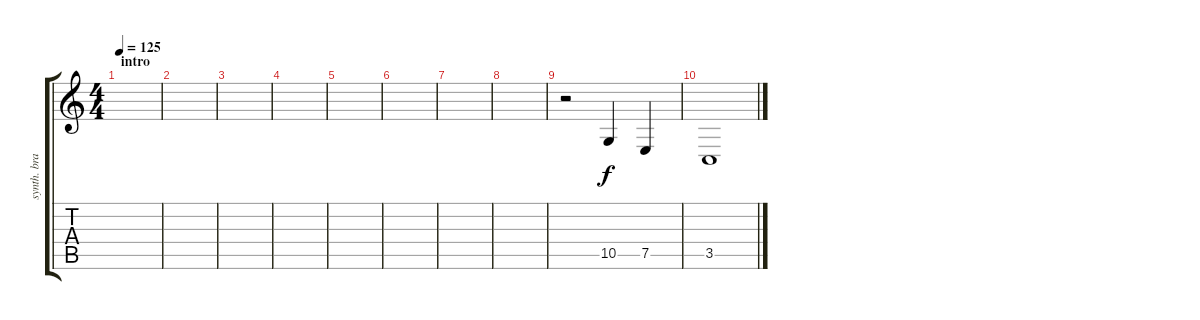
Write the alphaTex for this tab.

\track ("synth. brass" "synth. bra") {instrument synthbrass2}
\staff {score tabs}
\tuning (E4 B3 G3 D3 A2 E2) {hide}
\ts (4 4)
\section ("" "intro")
\tempo 125
\clef g2
\ks c
|
|
|
|
|
|
|
|
r.2 10.5.4 7.5.4 |
3.5.1
